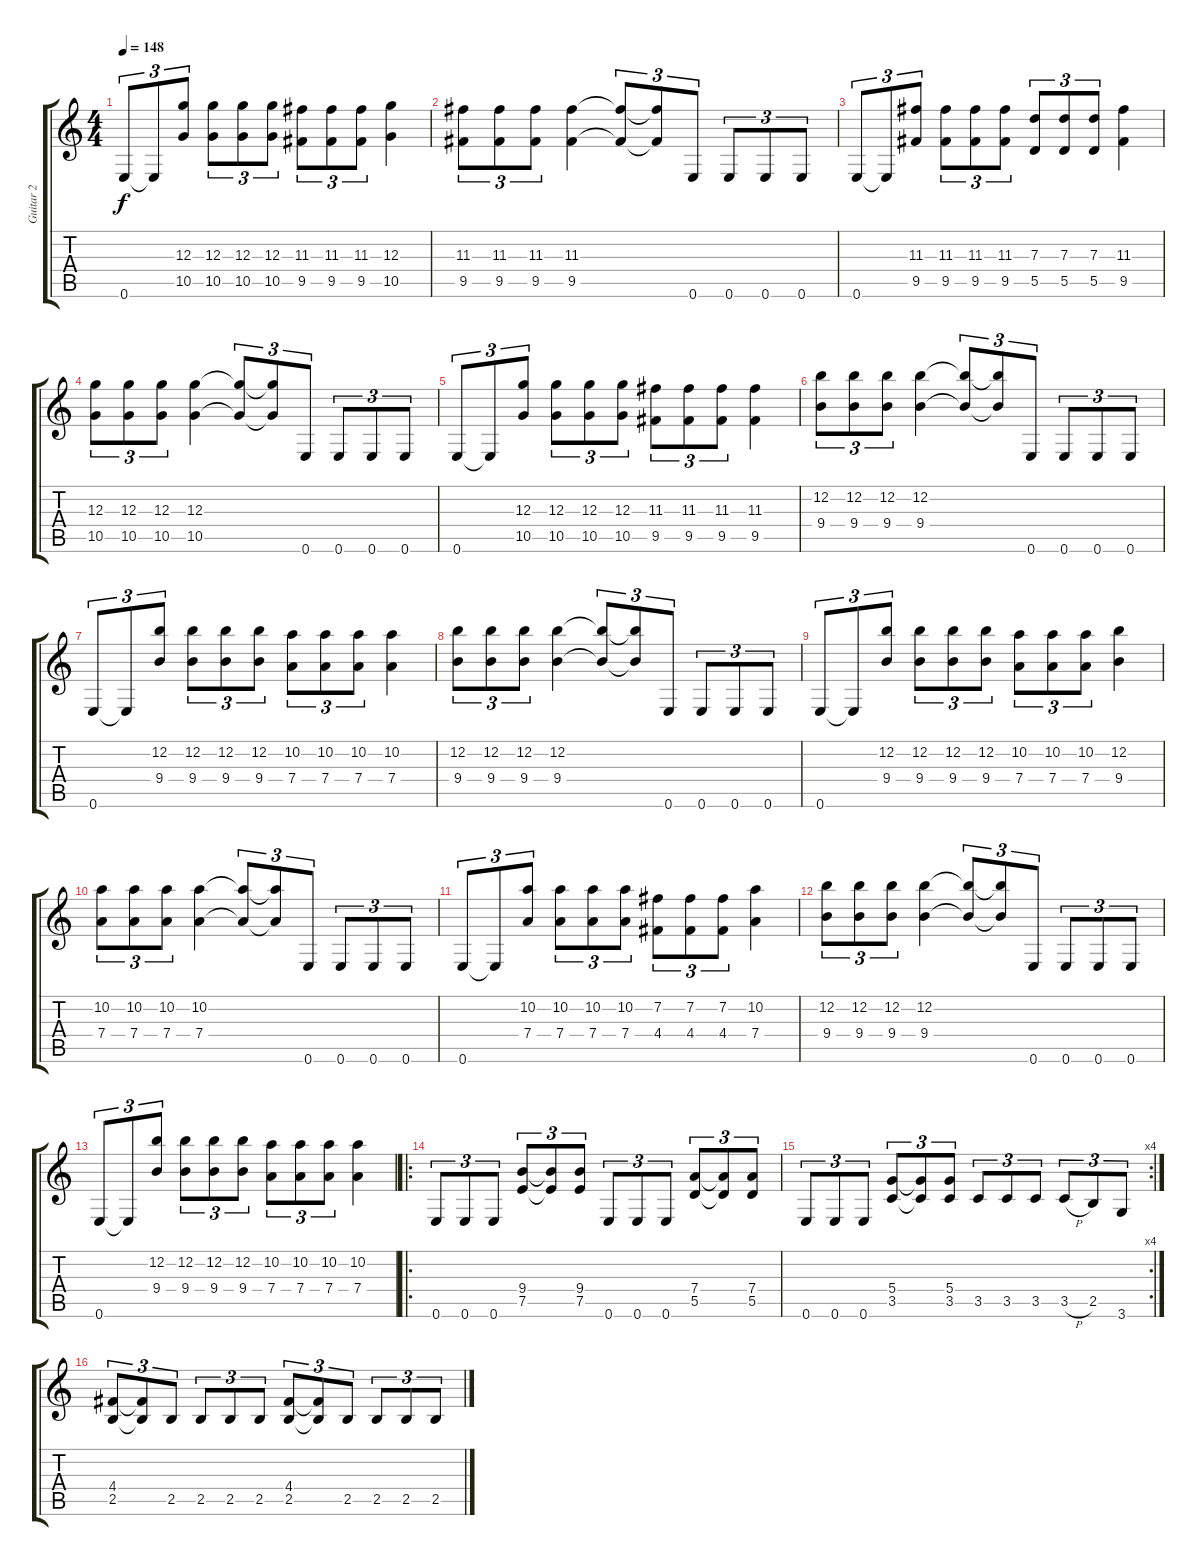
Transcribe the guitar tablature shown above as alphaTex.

\track ("Guitar 2" "Guitar 2") {instrument overdrivenguitar}
\staff {score tabs}
\tuning (E4 B3 G3 D3 A2 E2) {hide}
\ts (4 4)
\tempo 148
\clef g2
\ks c
0.6.8{tu (3 2) dy f} 0.6{t}.8{tu (3 2)} (12.3 10.5).8{tu (3 2)} (12.3 10.5).8{tu (3 2)} (12.3 10.5).8{tu (3 2)} (12.3 10.5).8{tu (3 2)} (11.3 9.5).8{tu (3 2)} (11.3 9.5).8{tu (3 2)} (11.3 9.5).8{tu (3 2)} (12.3 10.5).4 |
(11.3 9.5).8{tu (3 2)} (11.3 9.5).8{tu (3 2)} (11.3 9.5).8{tu (3 2)} (11.3 9.5).4 (11.3{t} 9.5{t}).8{tu (3 2)} (11.3{t} 9.5{t}).8{tu (3 2)} 0.6.8{tu (3 2)} 0.6.8{tu (3 2)} 0.6.8{tu (3 2)} 0.6.8{tu (3 2)} |
0.6.8{tu (3 2)} 0.6{t}.8{tu (3 2)} (11.3 9.5).8{tu (3 2)} (11.3 9.5).8{tu (3 2)} (11.3 9.5).8{tu (3 2)} (11.3 9.5).8{tu (3 2)} (7.3 5.5).8{tu (3 2)} (7.3 5.5).8{tu (3 2)} (7.3 5.5).8{tu (3 2)} (11.3 9.5).4 |
(12.3 10.5).8{tu (3 2)} (12.3 10.5).8{tu (3 2)} (12.3 10.5).8{tu (3 2)} (12.3 10.5).4 (12.3{t} 10.5{t}).8{tu (3 2)} (12.3{t} 10.5{t}).8{tu (3 2)} 0.6.8{tu (3 2)} 0.6.8{tu (3 2)} 0.6.8{tu (3 2)} 0.6.8{tu (3 2)} |
0.6.8{tu (3 2)} 0.6{t}.8{tu (3 2)} (12.3 10.5).8{tu (3 2)} (12.3 10.5).8{tu (3 2)} (12.3 10.5).8{tu (3 2)} (12.3 10.5).8{tu (3 2)} (11.3 9.5).8{tu (3 2)} (11.3 9.5).8{tu (3 2)} (11.3 9.5).8{tu (3 2)} (11.3 9.5).4 |
(12.2 9.4).8{tu (3 2)} (12.2 9.4).8{tu (3 2)} (12.2 9.4).8{tu (3 2)} (12.2 9.4).4 (12.2{t} 9.4{t}).8{tu (3 2)} (12.2{t} 9.4{t}).8{tu (3 2)} 0.6.8{tu (3 2)} 0.6.8{tu (3 2)} 0.6.8{tu (3 2)} 0.6.8{tu (3 2)} |
0.6.8{tu (3 2)} 0.6{t}.8{tu (3 2)} (12.2 9.4).8{tu (3 2)} (12.2 9.4).8{tu (3 2)} (12.2 9.4).8{tu (3 2)} (12.2 9.4).8{tu (3 2)} (10.2 7.4).8{tu (3 2)} (10.2 7.4).8{tu (3 2)} (10.2 7.4).8{tu (3 2)} (10.2 7.4).4 |
(12.2 9.4).8{tu (3 2)} (12.2 9.4).8{tu (3 2)} (12.2 9.4).8{tu (3 2)} (12.2 9.4).4 (12.2{t} 9.4{t}).8{tu (3 2)} (12.2{t} 9.4{t}).8{tu (3 2)} 0.6.8{tu (3 2)} 0.6.8{tu (3 2)} 0.6.8{tu (3 2)} 0.6.8{tu (3 2)} |
0.6.8{tu (3 2)} 0.6{t}.8{tu (3 2)} (12.2 9.4).8{tu (3 2)} (12.2 9.4).8{tu (3 2)} (12.2 9.4).8{tu (3 2)} (12.2 9.4).8{tu (3 2)} (10.2 7.4).8{tu (3 2)} (10.2 7.4).8{tu (3 2)} (10.2 7.4).8{tu (3 2)} (12.2 9.4).4 |
(10.2 7.4).8{tu (3 2)} (10.2 7.4).8{tu (3 2)} (10.2 7.4).8{tu (3 2)} (10.2 7.4).4 (10.2{t} 7.4{t}).8{tu (3 2)} (10.2{t} 7.4{t}).8{tu (3 2)} 0.6.8{tu (3 2)} 0.6.8{tu (3 2)} 0.6.8{tu (3 2)} 0.6.8{tu (3 2)} |
0.6.8{tu (3 2)} 0.6{t}.8{tu (3 2)} (10.2 7.4).8{tu (3 2)} (10.2 7.4).8{tu (3 2)} (10.2 7.4).8{tu (3 2)} (10.2 7.4).8{tu (3 2)} (7.2 4.4).8{tu (3 2)} (7.2 4.4).8{tu (3 2)} (7.2 4.4).8{tu (3 2)} (10.2 7.4).4 |
(12.2 9.4).8{tu (3 2)} (12.2 9.4).8{tu (3 2)} (12.2 9.4).8{tu (3 2)} (12.2 9.4).4 (12.2{t} 9.4{t}).8{tu (3 2)} (12.2{t} 9.4{t}).8{tu (3 2)} 0.6.8{tu (3 2)} 0.6.8{tu (3 2)} 0.6.8{tu (3 2)} 0.6.8{tu (3 2)} |
0.6.8{tu (3 2)} 0.6{t}.8{tu (3 2)} (12.2 9.4).8{tu (3 2)} (12.2 9.4).8{tu (3 2)} (12.2 9.4).8{tu (3 2)} (12.2 9.4).8{tu (3 2)} (10.2 7.4).8{tu (3 2)} (10.2 7.4).8{tu (3 2)} (10.2 7.4).8{tu (3 2)} (10.2 7.4).4 |
\ro
0.6.8{tu (3 2)} 0.6.8{tu (3 2)} 0.6.8{tu (3 2)} (9.4 7.5).8{tu (3 2)} (9.4{t} 7.5{t}).8{tu (3 2)} (9.4 7.5).8{tu (3 2)} 0.6.8{tu (3 2)} 0.6.8{tu (3 2)} 0.6.8{tu (3 2)} (7.4 5.5).8{tu (3 2)} (7.4{t} 5.5{t}).8{tu (3 2)} (7.4 5.5).8{tu (3 2)} |
\rc 4
0.6.8{tu (3 2)} 0.6.8{tu (3 2)} 0.6.8{tu (3 2)} (5.4 3.5).8{tu (3 2)} (5.4{t} 3.5{t}).8{tu (3 2)} (5.4 3.5).8{tu (3 2)} 3.5.8{tu (3 2)} 3.5.8{tu (3 2)} 3.5.8{tu (3 2)} 3.5{h}.8{tu (3 2)} 2.5.8{tu (3 2)} 3.6.8{tu (3 2)} |
(4.4 2.5).8{tu (3 2)} (4.4{t} 2.5{t}).8{tu (3 2)} 2.5.8{tu (3 2)} 2.5.8{tu (3 2)} 2.5.8{tu (3 2)} 2.5.8{tu (3 2)} (4.4 2.5).8{tu (3 2)} (4.4{t} 2.5{t}).8{tu (3 2)} 2.5.8{tu (3 2)} 2.5.8{tu (3 2)} 2.5.8{tu (3 2)} 2.5.8{tu (3 2)}
